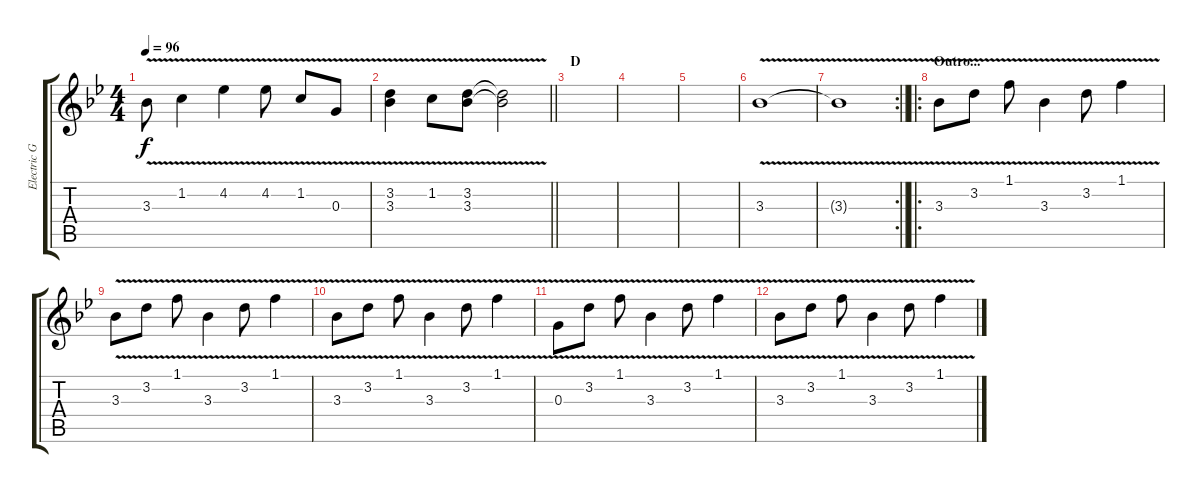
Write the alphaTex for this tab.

\track ("Electric Guitar" "Electric G") {instrument electricguitarclean}
\staff {score tabs}
\tuning (E4 B3 G3 D3 A2 E2) {hide}
\ts (4 4)
\tempo 96
\clef g2
\ks bb
3.3{v}.8{dy f} 1.2{v}.4 4.2{v}.4 4.2{v}.8 1.2{v}.8 0.3{v}.8 |
\barLineRight lightlight
(3.2{v} 3.3{v}).4 1.2{v}.8 (3.2{v} 3.3{v}).8 (3.2{t} 3.3{t}).2 |
\section ("" "D")
|
|
|
3.3{v}.1 |
\rc 2
\barLineRight lightlight
3.3{t}.1 |
\ro
\section ("" "Outro...")
3.3{v}.8 3.2{v}.8 1.1{v}.8 3.3{v}.4 3.2{v}.8 1.1{v}.4 |
3.3{v}.8 3.2{v}.8 1.1{v}.8 3.3{v}.4 3.2{v}.8 1.1{v}.4 |
3.3{v}.8 3.2{v}.8 1.1{v}.8 3.3{v}.4 3.2{v}.8 1.1{v}.4 |
0.3{v}.8 3.2{v}.8 1.1{v}.8 3.3{v}.4 3.2{v}.8 1.1{v}.4 |
3.3{v}.8 3.2{v}.8 1.1{v}.8 3.3{v}.4 3.2{v}.8 1.1{v}.4
